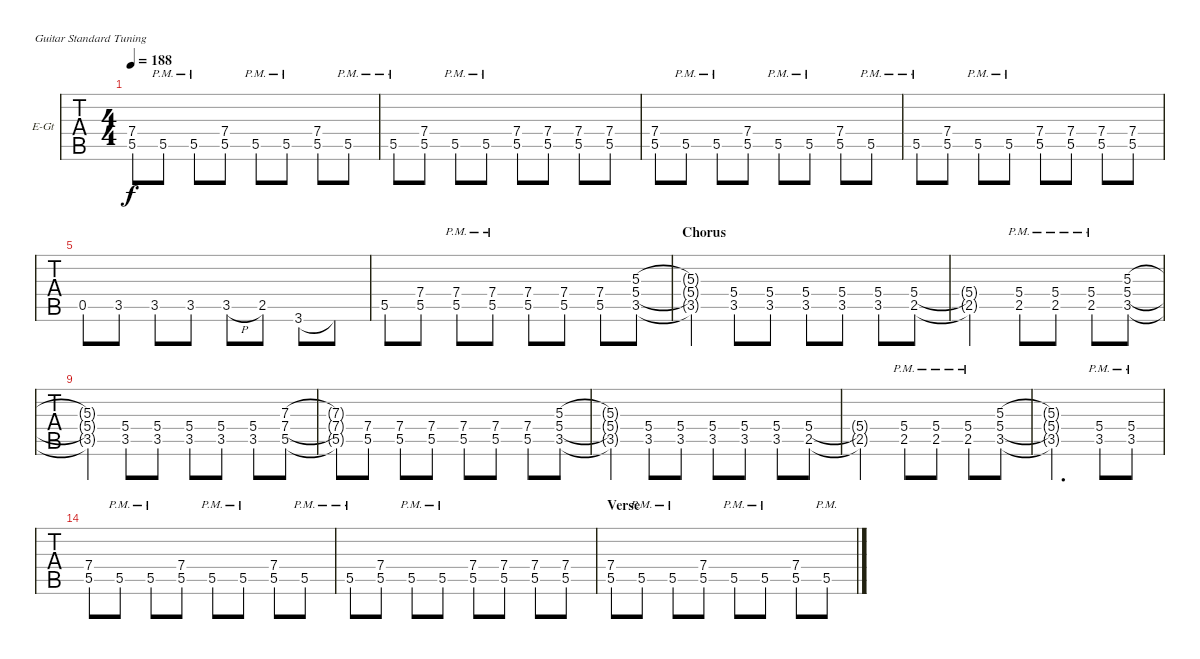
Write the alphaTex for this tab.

\bracketExtendMode nobrackets
\firstSystemTrackNameOrientation horizontal
\otherSystemsTrackNameOrientation horizontal
\defaultBarNumberDisplay FirstOfSystem
\track ("Guitar 2" "E-Gt") {instrument overdrivenguitar}
\staff {tabs}
\tuning (E4 B3 G3 D3 A2 E2)
\ts (4 4)
\tempo 188
\clef g2
\ks c
(7.4 5.5).8{dy f} 5.5{pm}.8 5.5{pm}.8 (7.4 5.5).8 5.5{pm}.8 5.5{pm}.8 (7.4 5.5).8 5.5{pm}.8 |
5.5{pm}.8 (7.4 5.5).8 5.5{pm}.8 5.5{pm}.8 (7.4 5.5).8 (7.4 5.5).8 (7.4 5.5).8 (7.4 5.5).8 |
(7.4 5.5).8 5.5{pm}.8 5.5{pm}.8 (7.4 5.5).8 5.5{pm}.8 5.5{pm}.8 (7.4 5.5).8 5.5{pm}.8 |
5.5{pm}.8 (7.4 5.5).8 5.5{pm}.8 5.5{pm}.8 (7.4 5.5).8 (7.4 5.5).8 (7.4 5.5).8 (7.4 5.5).8 |
0.5.8 3.5.8 3.5.8 3.5.8 3.5{h}.8 2.5.8 3.6.8 3.6{t}.8 |
5.5.8 (7.4 5.5).8 (7.4{pm} 5.5{pm}).8 (7.4{pm} 5.5{pm}).8 (7.4 5.5).8 (7.4 5.5).8 (7.4 5.5).8 (5.4 3.5 5.3).8 |
\section ("" "Chorus")
(5.4{t} 3.5{t} 5.3{t}).4 (3.5 5.4).8 (3.5 5.4).8 (3.5 5.4).8 (3.5 5.4).8 (3.5 5.4).8 (2.5 5.4).8 |
(2.5{t} 5.4{t}).2 (2.5{pm} 5.4).8 (2.5{pm} 5.4).8 (2.5{pm} 5.4).8 (5.3 5.4 3.5).8 |
(5.3{t} 5.4{t} 3.5{t}).4 (3.5 5.4).8 (3.5 5.4).8 (3.5 5.4).8 (3.5 5.4).8 (3.5 5.4).8 (7.4 5.5 7.3).8 |
(7.4{t} 5.5{t} 7.3{t}).8 (7.4 5.5).8 (7.4 5.5).8 (7.4 5.5).8 (7.4 5.5).8 (7.4 5.5).8 (7.4 5.5).8 (5.4 3.5 5.3).8 |
(5.4{t} 3.5{t} 5.3{t}).4 (3.5 5.4).8 (3.5 5.4).8 (3.5 5.4).8 (3.5 5.4).8 (3.5 5.4).8 (2.5 5.4).8 |
(2.5{t} 5.4{t}).2 (2.5{pm} 5.4).8 (2.5{pm} 5.4).8 (2.5{pm} 5.4).8 (5.3 5.4 3.5).8 |
(5.3{t} 5.4{t} 3.5{t}).2{d} (5.4{pm} 3.5{pm}).8 (5.4{pm} 3.5{pm}).8 |
(7.4 5.5).8 5.5{pm}.8 5.5{pm}.8 (7.4 5.5).8 5.5{pm}.8 5.5{pm}.8 (7.4 5.5).8 5.5{pm}.8 |
5.5{pm}.8 (7.4 5.5).8 5.5{pm}.8 5.5{pm}.8 (7.4 5.5).8 (7.4 5.5).8 (7.4 5.5).8 (7.4 5.5).8 |
\section ("" "Verse")
(7.4 5.5).8 5.5{pm}.8 5.5{pm}.8 (7.4 5.5).8 5.5{pm}.8 5.5{pm}.8 (7.4 5.5).8 5.5{pm}.8
